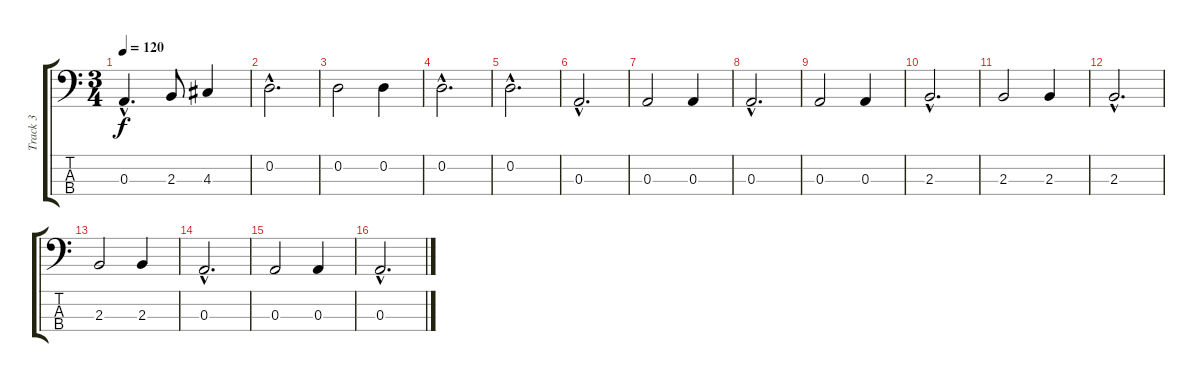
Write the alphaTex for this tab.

\track ("Track 3" "Track 3") {instrument acousticbass}
\staff {score tabs}
\tuning (G2 D2 A1 E1) {hide}
\ts (3 4)
\tempo 120
\clef f4
\ks c
0.3{hac}.4{d dy f} 2.3.8 4.3.4 |
0.2{hac}.2{d} |
0.2.2 0.2.4 |
0.2{hac}.2{d} |
0.2{hac}.2{d} |
0.3{hac}.2{d} |
0.3.2 0.3.4 |
0.3{hac}.2{d} |
0.3.2 0.3.4 |
2.3{hac}.2{d} |
2.3.2 2.3.4 |
2.3{hac}.2{d} |
2.3.2 2.3.4 |
0.3{hac}.2{d} |
0.3.2 0.3.4 |
0.3{hac}.2{d}
